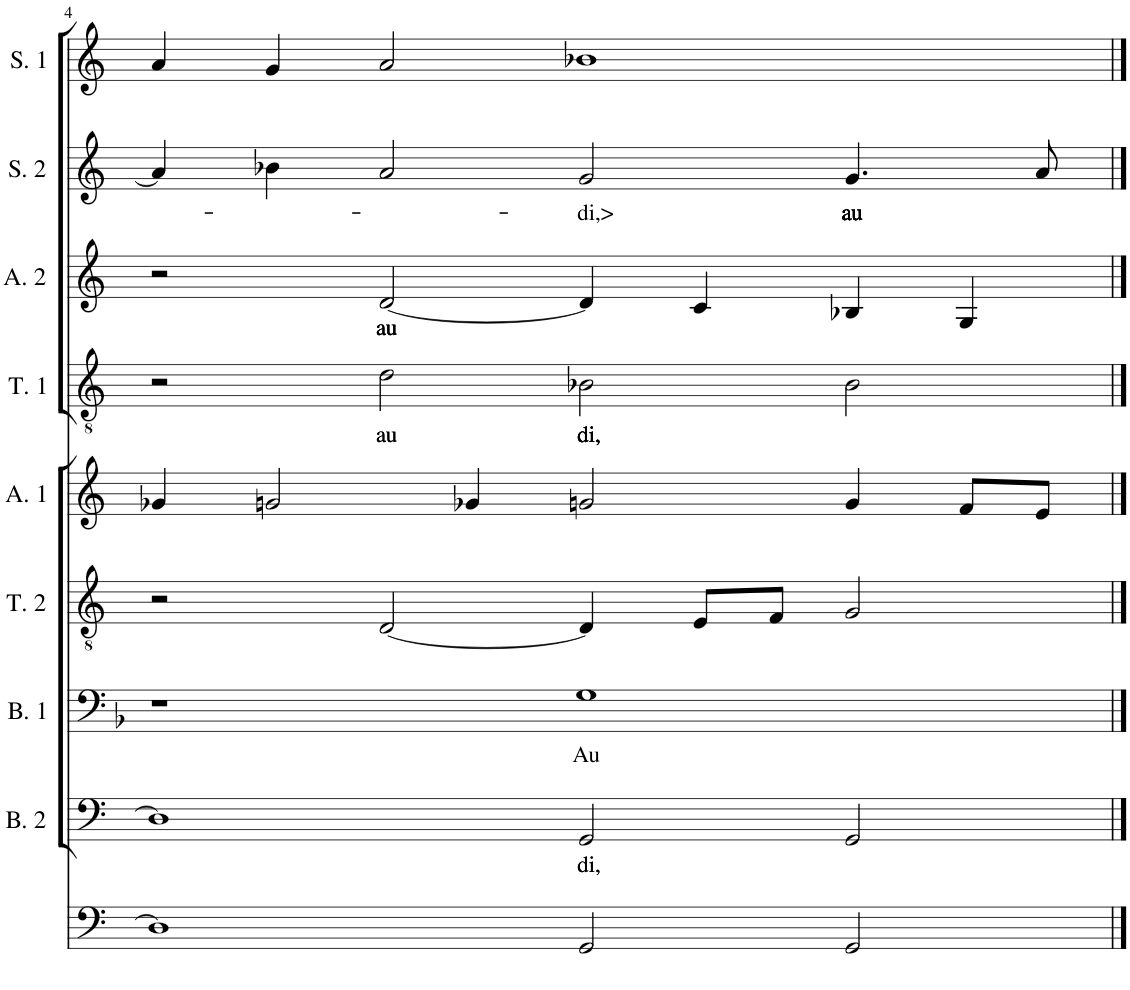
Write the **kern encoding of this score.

**kern	**kern	**text	**kern	**text	**kern	**kern	**kern	**text	**kern	**text	**kern	**text	**kern
*part9	*part8	*part8	*part7	*part7	*part6	*part5	*part4	*part4	*part3	*part3	*part2	*part2	*part1
*staff9	*staff8	*staff8	*staff7	*staff7	*staff6	*staff5	*staff4	*staff4	*staff3	*staff3	*staff2	*staff2	*staff1
*I"Basis Generalis	*I"Bass 2	*	*I"Bass 1	*	*I"Tenor 2	*I"Alto 1	*I"Tenor 1	*	*I"Alto 2	*	*I"Soprano 2	*	*I"Soprano 1
*	*I'B. 2	*	*I'B. 1	*	*I'T. 2	*I'A. 1	*I'T. 1	*	*I'A. 2	*	*I'S. 2	*	*I'S. 1
!!LO:PB:g=z
*clefF4	*clefF4	*	*clefF4	*	*clefGv2	*clefG2	*clefGv2	*	*clefG2	*	*clefG2	*	*clefG2
*k[]	*k[]	*	*k[b-]	*	*k[]	*k[]	*k[]	*	*k[]	*	*k[]	*	*k[]
*M4/2	*M4/2	*	*M4/2	*	*M4/2	*M4/2	*M4/2	*	*M4/2	*	*M4/2	*	*M4/2
=4	=4	=4	=4	=4	=4	=4	=4	=4	=4	=4	=4	=4	=4
1D]	1D]	.	1r	.	2r	4g-X/	2r	.	2r	.	4a/]	.	4a/
.	.	.	.	.	.	2gn/	.	.	.	.	4b-X\	.	4g/
!	!	!	!	!	!	!	!	!LO:LY:b	!	!LO:LY:b	!	!	!
.	.	.	.	.	[2D/	.	2d\	au	[2d/	au	2a/	.	2a/
.	.	.	.	.	.	4g-X/	.	.	.	.	.	.	.
!	!	!LO:LY:b	!	!LO:LY:b	!	!	!	!LO:LY:b	!	!	!	!LO:LY:b	!
2GG/	2GG/	di,	1G	Au	4D/]	2gn/	2B-X\	di,	4d/]	.	2g/	-di,>	1b-X
.	.	.	.	.	8E/L	.	.	.	4c/	.	.	.	.
.	.	.	.	.	8F/J	.	.	.	.	.	.	.	.
!	!	!	!	!	!	!	!	!	!	!	!	!LO:LY:b	!
2GG/	2GG/	.	.	.	2G/	4g/	2B-\	.	4B-X/	.	4.g/	au	.
.	.	.	.	.	.	8f/L	.	.	4G/	.	.	.	.
.	.	.	.	.	.	8e/J	.	.	.	.	8a/	.	.
==	==	==	==	==	==	==	==	==	==	==	==	==	==
*-	*-	*-	*-	*-	*-	*-	*-	*-	*-	*-	*-	*-	*-
